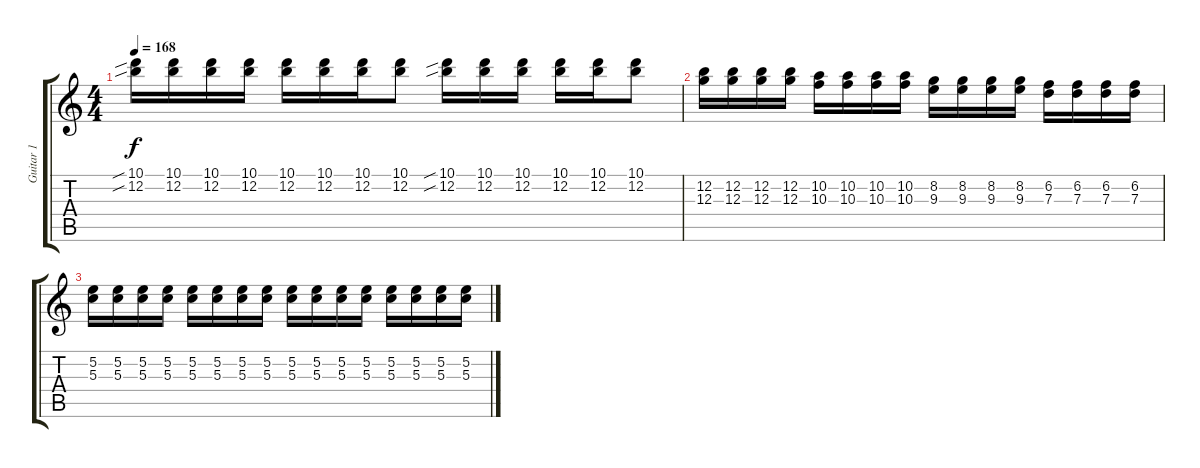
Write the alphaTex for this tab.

\track ("Guitar 1" "Guitar 1") {instrument electricguitarmuted}
\staff {score tabs}
\tuning (E4 B3 G3 D3 A2 E2) {hide}
\ts (4 4)
\tempo 168
\clef g2
\ks c
(10.1{sib} 12.2{sib}).16{dy f} (10.1 12.2).16 (10.1 12.2).16 (10.1 12.2).16 (10.1 12.2).16 (10.1 12.2).16 (10.1 12.2).16 (10.1 12.2).8 (10.1{sib} 12.2{sib}).16 (10.1 12.2).16 (10.1 12.2).16 (10.1 12.2).16 (10.1 12.2).16 (10.1 12.2).8 |
(12.2 12.3).16 (12.2 12.3).16 (12.2 12.3).16 (12.2 12.3).16 (10.2 10.3).16 (10.2 10.3).16 (10.2 10.3).16 (10.2 10.3).16 (8.2 9.3).16 (8.2 9.3).16 (8.2 9.3).16 (8.2 9.3).16 (6.2 7.3).16 (6.2 7.3).16 (6.2 7.3).16 (6.2 7.3).16 |
(5.2 5.3).16 (5.2 5.3).16 (5.2 5.3).16 (5.2 5.3).16 (5.2 5.3).16 (5.2 5.3).16 (5.2 5.3).16 (5.2 5.3).16 (5.2 5.3).16 (5.2 5.3).16 (5.2 5.3).16 (5.2 5.3).16 (5.2 5.3).16 (5.2 5.3).16 (5.2 5.3).16 (5.2 5.3).16
